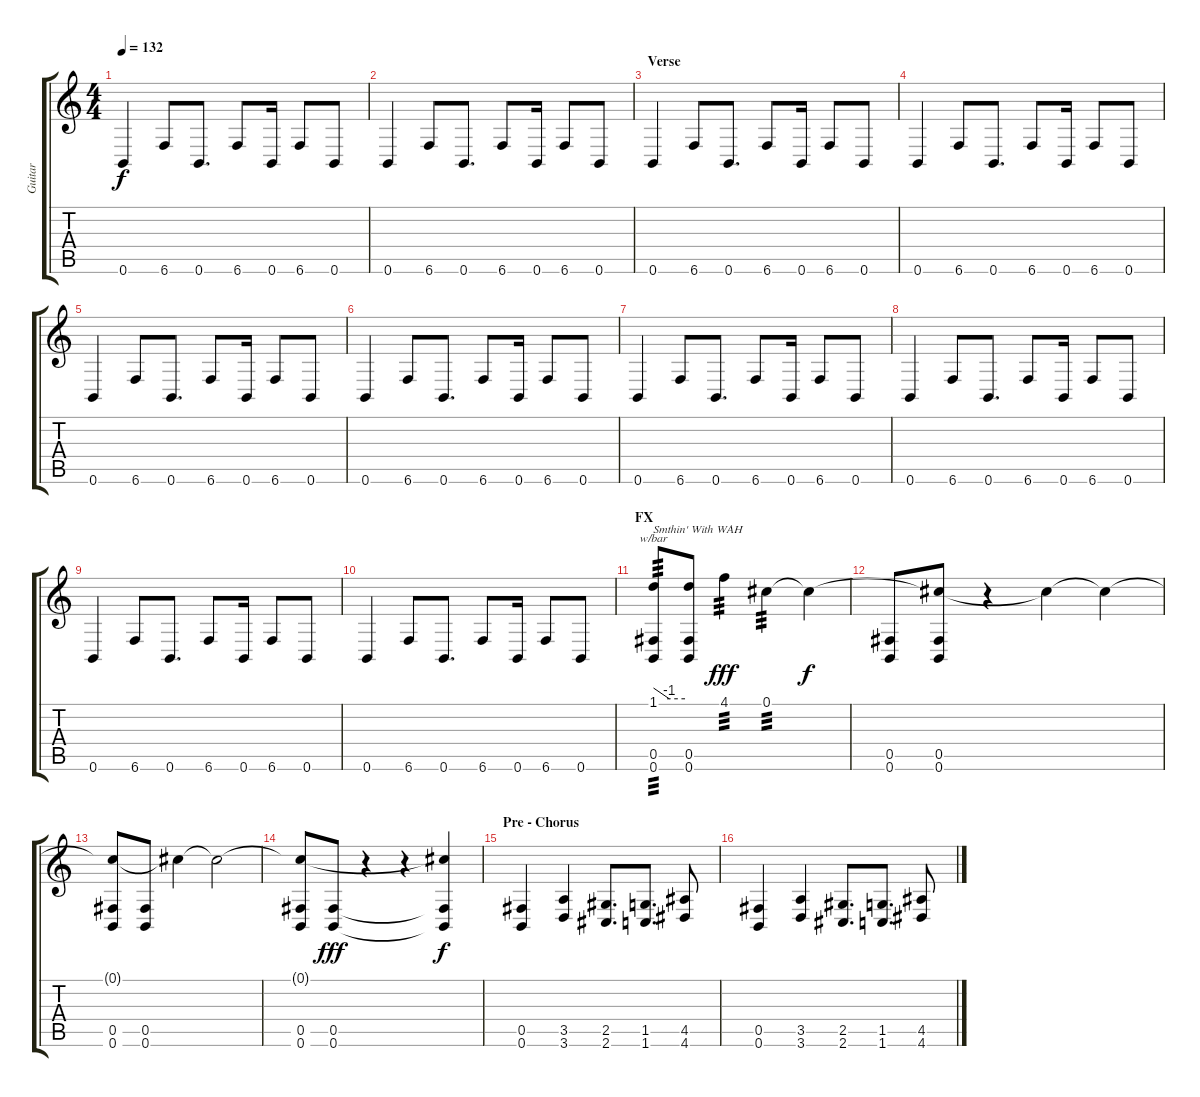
\track ("Guitar" "Guitar") {instrument distortionguitar}
\staff {score tabs}
\tuning (Db4 Ab3 E3 B2 Gb2 B1) {hide}
\ts (4 4)
\tempo 132
\clef g2
\ks c
0.6.4{dy f} 6.6.8 0.6.8{d} 6.6.8 0.6.16 6.6.8 0.6.8 |
0.6.4 6.6.8 0.6.8{d} 6.6.8 0.6.16 6.6.8 0.6.8 |
\section ("" "Verse")
0.6.4 6.6.8 0.6.8{d} 6.6.8 0.6.16 6.6.8 0.6.8 |
0.6.4 6.6.8 0.6.8{d} 6.6.8 0.6.16 6.6.8 0.6.8 |
0.6.4 6.6.8 0.6.8{d} 6.6.8 0.6.16 6.6.8 0.6.8 |
0.6.4 6.6.8 0.6.8{d} 6.6.8 0.6.16 6.6.8 0.6.8 |
0.6.4 6.6.8 0.6.8{d} 6.6.8 0.6.16 6.6.8 0.6.8 |
0.6.4 6.6.8 0.6.8{d} 6.6.8 0.6.16 6.6.8 0.6.8 |
0.6.4 6.6.8 0.6.8{d} 6.6.8 0.6.16 6.6.8 0.6.8 |
0.6.4 6.6.8 0.6.8{d} 6.6.8 0.6.16 6.6.8 0.6.8 |
\section ("" "FX")
(1.1 0.5 0.6).8{tbe (custom default 0 0 30 -4 60 -4) txt "Smthin' With WAH" tp 3} (1.1{t} 0.5 0.6).8 4.1.4{tp 3 dy fff} 0.1.4{tp 3} 0.1{t}.4{dy f} |
(0.5 0.6).8 (0.1{t} 0.5 0.6).8 r.4 0.1{t}.4 0.1{t}.4 |
(0.1{t} 0.5 0.6).8 (0.5 0.6).8 0.1{t}.4 0.1{t}.2 |
(0.1{t} 0.5 0.6).8 (0.5 0.6).8{dy fff} r.4 r.4 (0.1{t} 0.5{t} 0.6{t}).4{dy f} |
\section ("" "Pre - Chorus")
(0.5 0.6).4 (3.5 3.6).4 (2.5 2.6).8{d} (1.5 1.6).8{d} (4.5 4.6).8 |
(0.5 0.6).4 (3.5 3.6).4 (2.5 2.6).8{d} (1.5 1.6).8{d} (4.5 4.6).8
